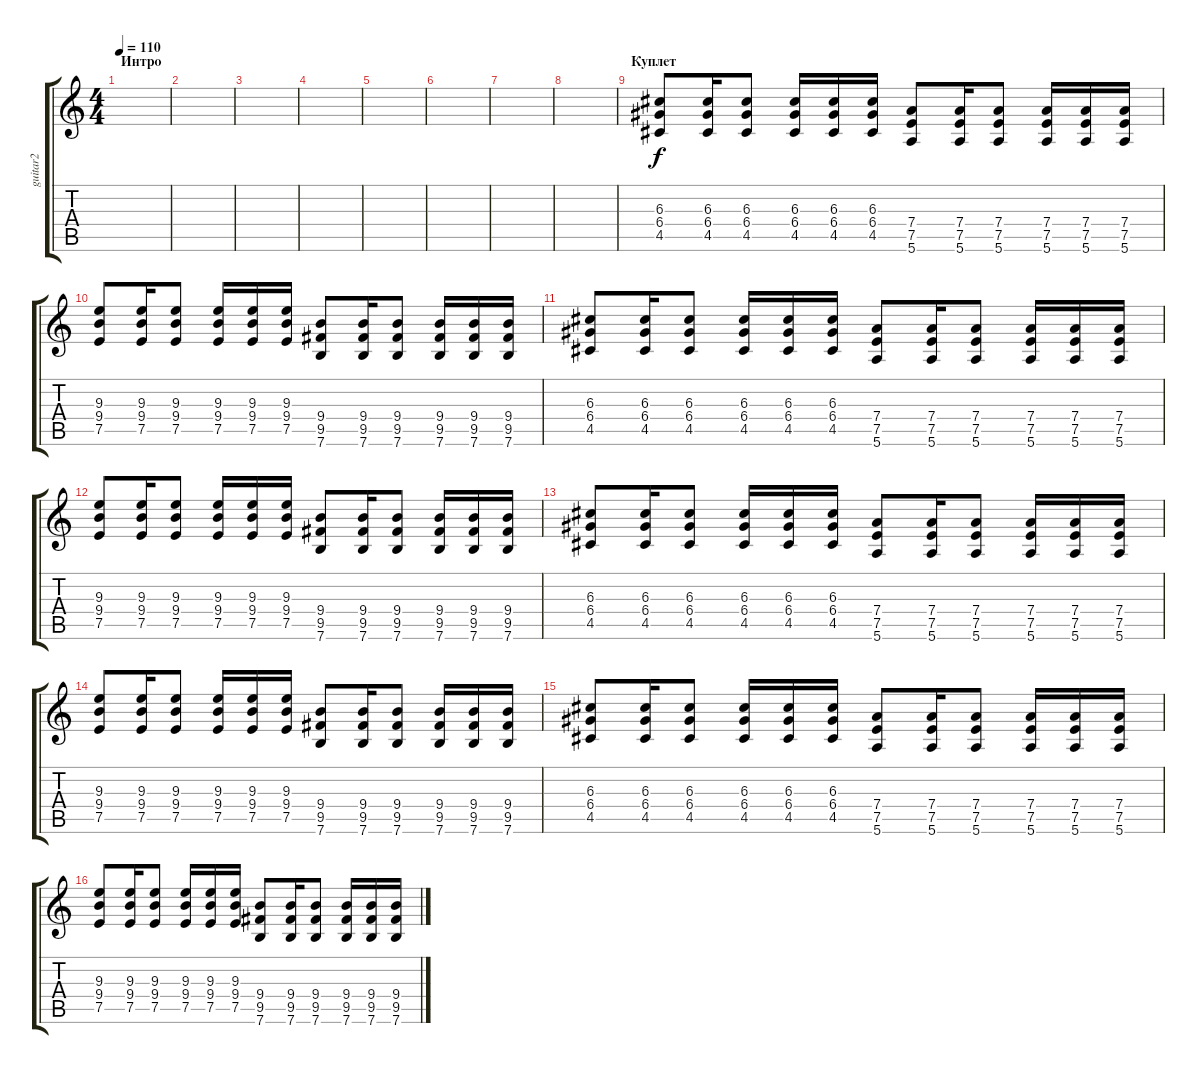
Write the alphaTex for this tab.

\track ("guitar2" "guitar2") {instrument overdrivenguitar}
\staff {score tabs}
\tuning (E4 B3 G3 D3 A2 E2) {hide}
\ts (4 4)
\section ("" "Интро")
\tempo 110
\clef g2
\ks c
|
|
|
|
|
|
|
|
\section ("" "Куплет")
(6.3 6.4 4.5).8 (6.3 6.4 4.5).16 (6.3 6.4 4.5).8 (6.3 6.4 4.5).16 (6.3 6.4 4.5).16 (6.3 6.4 4.5).16 (7.4 7.5 5.6).8 (7.4 7.5 5.6).16 (7.4 7.5 5.6).8 (7.4 7.5 5.6).16 (7.4 7.5 5.6).16 (7.4 7.5 5.6).16 |
(9.3 9.4 7.5).8 (9.3 9.4 7.5).16 (9.3 9.4 7.5).8 (9.3 9.4 7.5).16 (9.3 9.4 7.5).16 (9.3 9.4 7.5).16 (9.4 9.5 7.6).8 (9.4 9.5 7.6).16 (9.4 9.5 7.6).8 (9.4 9.5 7.6).16 (9.4 9.5 7.6).16 (9.4 9.5 7.6).16 |
(6.3 6.4 4.5).8 (6.3 6.4 4.5).16 (6.3 6.4 4.5).8 (6.3 6.4 4.5).16 (6.3 6.4 4.5).16 (6.3 6.4 4.5).16 (7.4 7.5 5.6).8 (7.4 7.5 5.6).16 (7.4 7.5 5.6).8 (7.4 7.5 5.6).16 (7.4 7.5 5.6).16 (7.4 7.5 5.6).16 |
(9.3 9.4 7.5).8 (9.3 9.4 7.5).16 (9.3 9.4 7.5).8 (9.3 9.4 7.5).16 (9.3 9.4 7.5).16 (9.3 9.4 7.5).16 (9.4 9.5 7.6).8 (9.4 9.5 7.6).16 (9.4 9.5 7.6).8 (9.4 9.5 7.6).16 (9.4 9.5 7.6).16 (9.4 9.5 7.6).16 |
(6.3 6.4 4.5).8 (6.3 6.4 4.5).16 (6.3 6.4 4.5).8 (6.3 6.4 4.5).16 (6.3 6.4 4.5).16 (6.3 6.4 4.5).16 (7.4 7.5 5.6).8 (7.4 7.5 5.6).16 (7.4 7.5 5.6).8 (7.4 7.5 5.6).16 (7.4 7.5 5.6).16 (7.4 7.5 5.6).16 |
(9.3 9.4 7.5).8 (9.3 9.4 7.5).16 (9.3 9.4 7.5).8 (9.3 9.4 7.5).16 (9.3 9.4 7.5).16 (9.3 9.4 7.5).16 (9.4 9.5 7.6).8 (9.4 9.5 7.6).16 (9.4 9.5 7.6).8 (9.4 9.5 7.6).16 (9.4 9.5 7.6).16 (9.4 9.5 7.6).16 |
(6.3 6.4 4.5).8 (6.3 6.4 4.5).16 (6.3 6.4 4.5).8 (6.3 6.4 4.5).16 (6.3 6.4 4.5).16 (6.3 6.4 4.5).16 (7.4 7.5 5.6).8 (7.4 7.5 5.6).16 (7.4 7.5 5.6).8 (7.4 7.5 5.6).16 (7.4 7.5 5.6).16 (7.4 7.5 5.6).16 |
(9.3 9.4 7.5).8 (9.3 9.4 7.5).16 (9.3 9.4 7.5).8 (9.3 9.4 7.5).16 (9.3 9.4 7.5).16 (9.3 9.4 7.5).16 (9.4 9.5 7.6).8 (9.4 9.5 7.6).16 (9.4 9.5 7.6).8 (9.4 9.5 7.6).16 (9.4 9.5 7.6).16 (9.4 9.5 7.6).16
